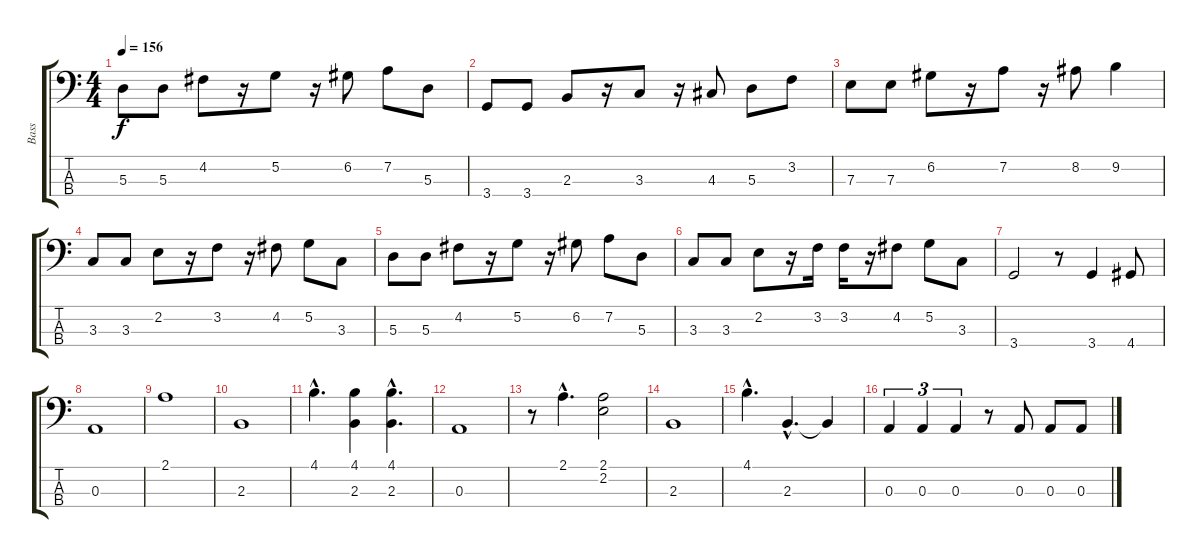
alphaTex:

\track ("Bass" "Bass") {instrument electricbassfinger}
\staff {score tabs}
\tuning (G2 D2 A1 E1) {hide}
\ts (4 4)
\tempo 156
\clef f4
\ks c
5.3.8{dy f} 5.3.8 4.2.8 r.16 5.2.8 r.16 6.2.8 7.2.8 5.3.8 |
3.4.8 3.4.8 2.3.8 r.16 3.3.8 r.16 4.3.8 5.3.8 3.2.8 |
7.3.8 7.3.8 6.2.8 r.16 7.2.8 r.16 8.2.8 9.2.4 |
3.3.8 3.3.8 2.2.8 r.16 3.2.8 r.16 4.2.8 5.2.8 3.3.8 |
5.3.8 5.3.8 4.2.8 r.16 5.2.8 r.16 6.2.8 7.2.8 5.3.8 |
3.3.8 3.3.8 2.2.8 r.16 3.2.16 3.2.16 r.16 4.2.8 5.2.8 3.3.8 |
3.4.2 r.8 3.4.4 4.4.8 |
0.3.1 |
2.1.1 |
2.3.1 |
4.1{hac}.4{d} (4.1 2.3).4 (4.1{hac} 2.3{hac}).4{d} |
0.3.1 |
r.8 2.1{hac}.4{d} (2.1 2.2).2 |
2.3.1 |
4.1{hac}.4{d} 2.3{hac}.4{d} 2.3{t}.4 |
0.3.4{tu (3 2)} 0.3.4{tu (3 2)} 0.3.4{tu (3 2)} r.8 0.3.8 0.3.8 0.3.8
